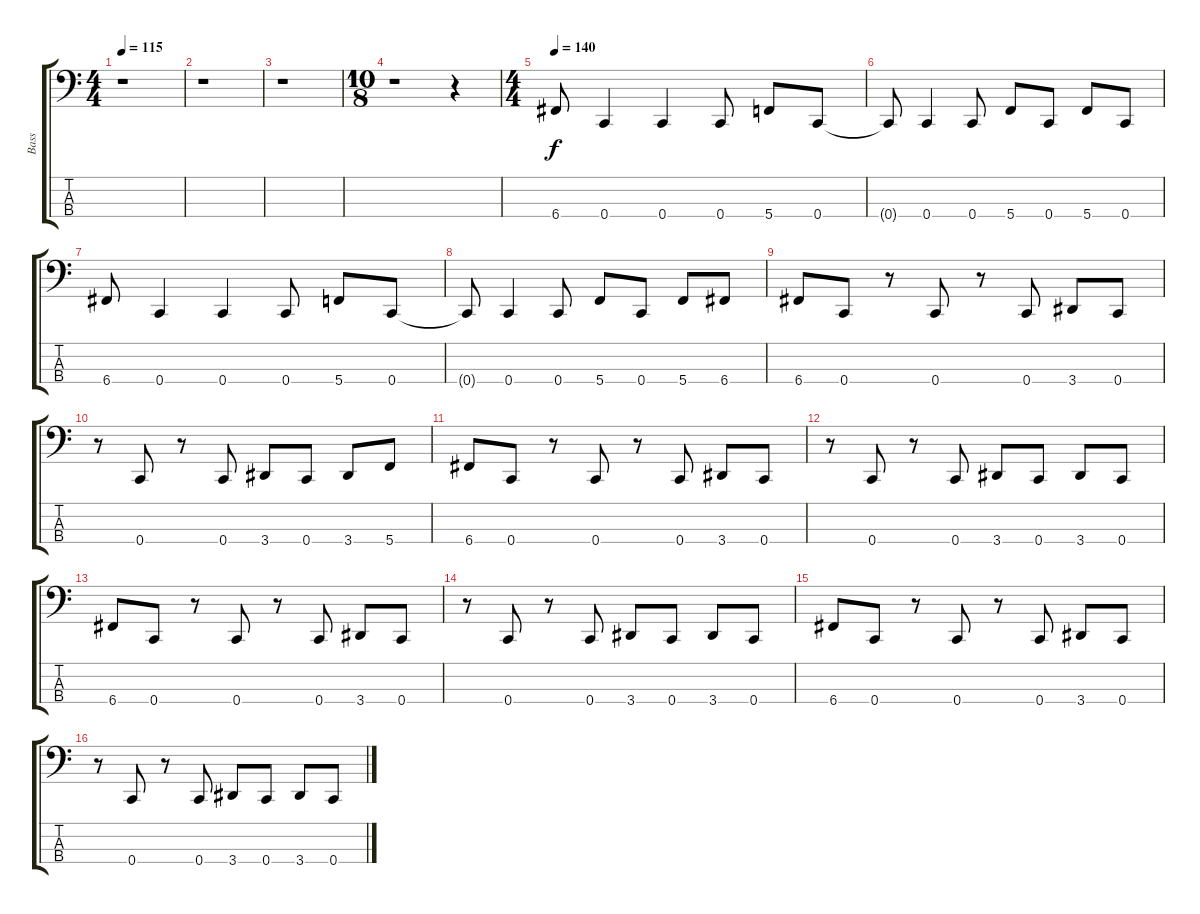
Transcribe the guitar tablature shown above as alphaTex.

\track ("Bass" "Bass") {instrument electricbassfinger}
\staff {score tabs}
\tuning (F2 C2 G1 C1) {hide}
\ts (4 4)
\tempo 115
\clef f4
\ks c
r.1{dy f instrument electricbassfinger} |
r.1 |
r.1 |
\ts (10 8)
r.1 r.4 |
\ts (4 4)
\tempo 140
6.4.8 0.4.4 0.4.4 0.4.8 5.4.8 0.4.8 |
0.4{t}.8 0.4.4 0.4.8 5.4.8 0.4.8 5.4.8 0.4.8 |
6.4.8 0.4.4 0.4.4 0.4.8 5.4.8 0.4.8 |
0.4{t}.8 0.4.4 0.4.8 5.4.8 0.4.8 5.4.8 6.4.8 |
6.4.8 0.4.8 r.8 0.4.8 r.8 0.4.8 3.4.8 0.4.8 |
r.8 0.4.8 r.8 0.4.8 3.4.8 0.4.8 3.4.8 5.4.8 |
6.4.8 0.4.8 r.8 0.4.8 r.8 0.4.8 3.4.8 0.4.8 |
r.8 0.4.8 r.8 0.4.8 3.4.8 0.4.8 3.4.8 0.4.8 |
6.4.8 0.4.8 r.8 0.4.8 r.8 0.4.8 3.4.8 0.4.8 |
r.8 0.4.8 r.8 0.4.8 3.4.8 0.4.8 3.4.8 0.4.8 |
6.4.8 0.4.8 r.8 0.4.8 r.8 0.4.8 3.4.8 0.4.8 |
r.8 0.4.8 r.8 0.4.8 3.4.8 0.4.8 3.4.8 0.4.8
